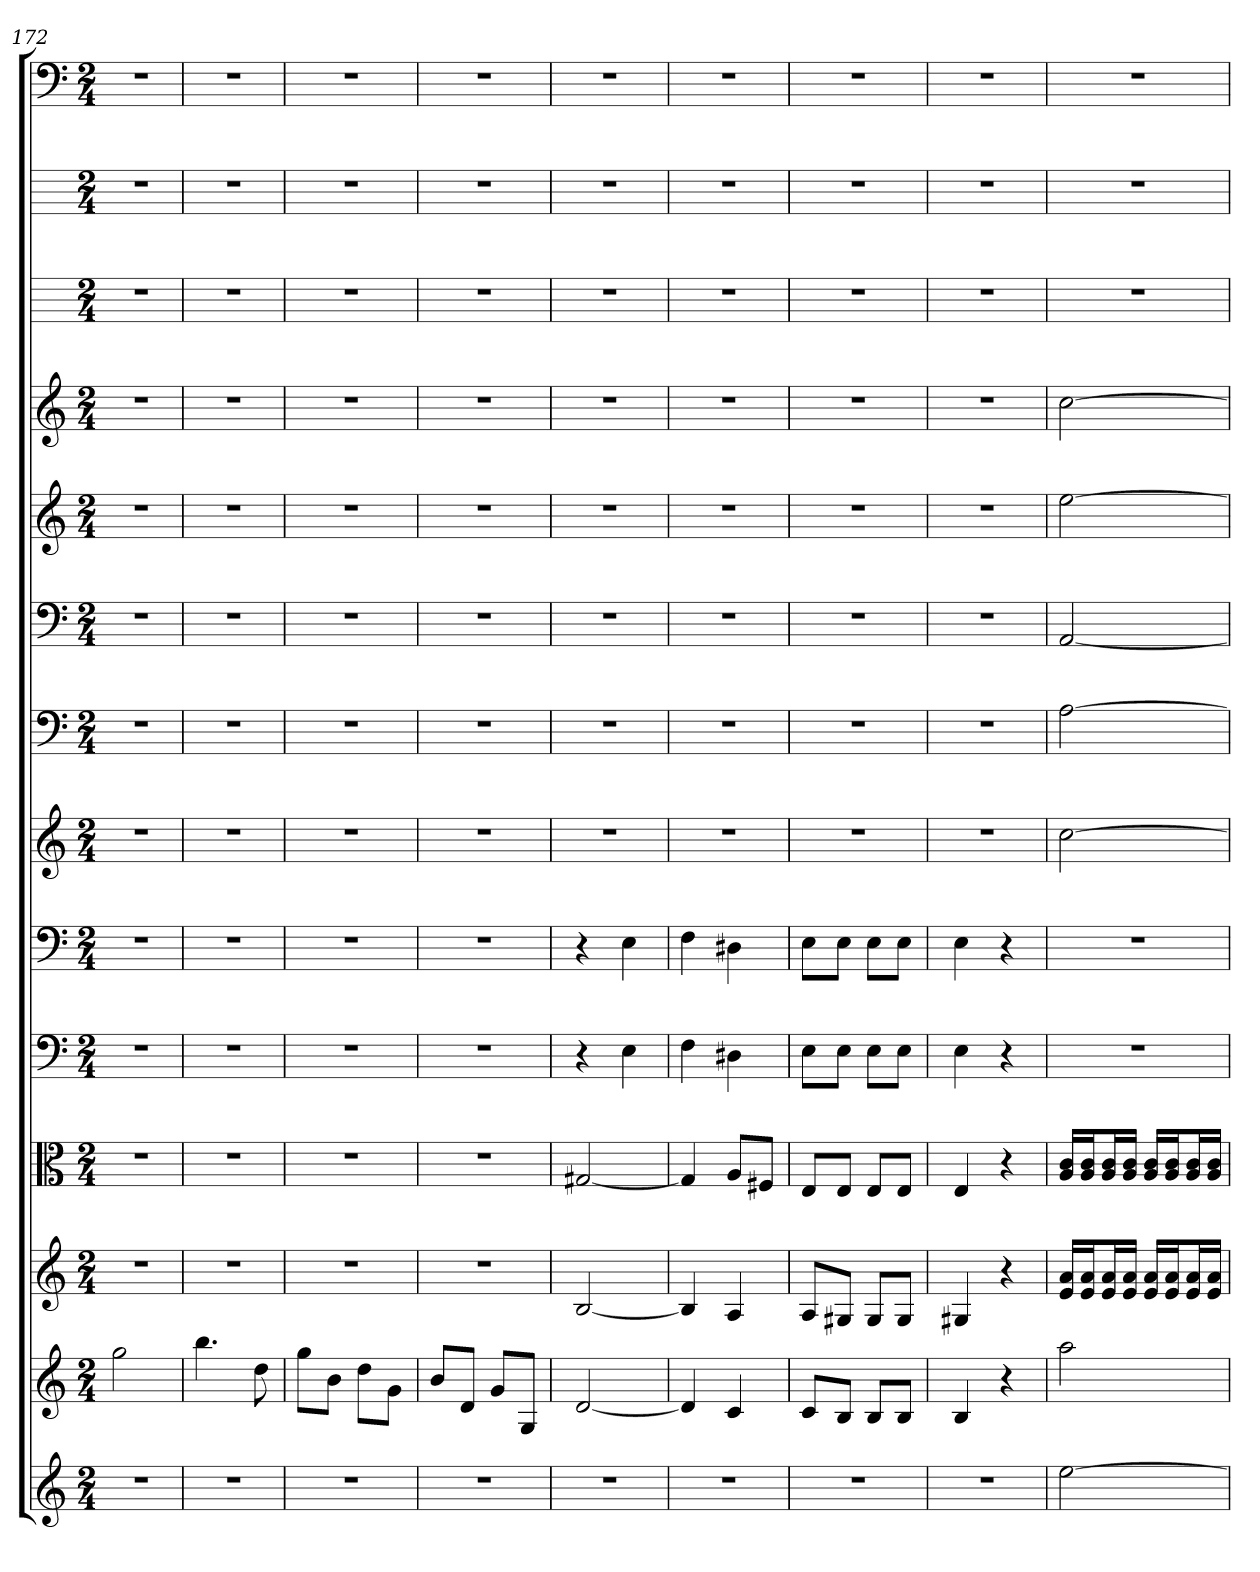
**kern	**kern	**kern	**kern	**kern	**kern	**kern	**kern	**kern	**kern	**kern	**kern	**kern	**kern
*part14	*part13	*part12	*part11	*part10	*part9	*part8	*part7	*part6	*part5	*part4	*part3	*part2	*part1
*staff14	*staff13	*staff12	*staff11	*staff10	*staff9	*staff8	*staff7	*staff6	*staff5	*staff4	*staff3	*staff2	*staff1
*	*	*	*clefC3	*clefF4	*clefF4	*	*clefF4	*clefF4	*	*	*	*	*clefF4
*k[]	*k[]	*k[]	*k[]	*k[]	*k[]	*k[]	*k[]	*k[]	*k[]	*k[]	*k[]	*k[]	*k[]
*C:	*C:	*C:	*C:	*C:	*C:	*C:	*C:	*C:	*C:	*C:	*C:	*C:	*C:
*M2/4	*M2/4	*M2/4	*M2/4	*M2/4	*M2/4	*M2/4	*M2/4	*M2/4	*M2/4	*M2/4	*M2/4	*M2/4	*M2/4
=172	=172	=172	=172	=172	=172	=172	=172	=172	=172	=172	=172	=172	=172
2r	2gg	2r	2r	2r	2r	2r	2r	2r	2r	2r	2r	2r	2r
=173	=173	=173	=173	=173	=173	=173	=173	=173	=173	=173	=173	=173	=173
2r	4.bb	2r	2r	2r	2r	2r	2r	2r	2r	2r	2r	2r	2r
.	8dd	.	.	.	.	.	.	.	.	.	.	.	.
=174	=174	=174	=174	=174	=174	=174	=174	=174	=174	=174	=174	=174	=174
2r	8ggL	2r	2r	2r	2r	2r	2r	2r	2r	2r	2r	2r	2r
.	8bJ	.	.	.	.	.	.	.	.	.	.	.	.
.	8ddL	.	.	.	.	.	.	.	.	.	.	.	.
.	8gJ	.	.	.	.	.	.	.	.	.	.	.	.
=175	=175	=175	=175	=175	=175	=175	=175	=175	=175	=175	=175	=175	=175
2r	8bL	2r	2r	2r	2r	2r	2r	2r	2r	2r	2r	2r	2r
.	8dJ	.	.	.	.	.	.	.	.	.	.	.	.
.	8gL	.	.	.	.	.	.	.	.	.	.	.	.
.	8GJ	.	.	.	.	.	.	.	.	.	.	.	.
=176	=176	=176	=176	=176	=176	=176	=176	=176	=176	=176	=176	=176	=176
2r	[2d	[2B	[2G#X	4r	4r	2r	2r	2r	2r	2r	2r	2r	2r
.	.	.	.	4E	4E	.	.	.	.	.	.	.	.
=177	=177	=177	=177	=177	=177	=177	=177	=177	=177	=177	=177	=177	=177
2r	4d]	4B]	4G#]	4F	4F	2r	2r	2r	2r	2r	2r	2r	2r
.	4c	4A	8A/L	4D#X	4D#X	.	.	.	.	.	.	.	.
.	.	.	8F#X/J	.	.	.	.	.	.	.	.	.	.
=178	=178	=178	=178	=178	=178	=178	=178	=178	=178	=178	=178	=178	=178
2r	8cL	8AL	8E/L	8E\L	8E\L	2r	2r	2r	2r	2r	2r	2r	2r
.	8BJ	8G#XJ	8E/J	8E\J	8E\J	.	.	.	.	.	.	.	.
.	8BL	8G#L	8E/L	8E\L	8E\L	.	.	.	.	.	.	.	.
.	8BJ	8G#J	8E/J	8E\J	8E\J	.	.	.	.	.	.	.	.
=179	=179	=179	=179	=179	=179	=179	=179	=179	=179	=179	=179	=179	=179
2r	4B	4G#X	4E	4E	4E	2r	2r	2r	2r	2r	2r	2r	2r
.	4r	4r	4r	4r	4r	.	.	.	.	.	.	.	.
=180	=180	=180	=180	=180	=180	=180	=180	=180	=180	=180	=180	=180	=180
[2ee	2aa	16e 16aLL	16A/ 16c/LL	2r	2r	[2cc	[2A	[2AA	[2ee	[2cc	2r	2r	2r
.	.	16e 16aJ	16A/ 16c/J	.	.	.	.	.	.	.	.	.	.
.	.	16e 16aL	16A/ 16c/L	.	.	.	.	.	.	.	.	.	.
.	.	16e 16aJJ	16A/ 16c/JJ	.	.	.	.	.	.	.	.	.	.
.	.	16e 16aLL	16A/ 16c/LL	.	.	.	.	.	.	.	.	.	.
.	.	16e 16aJ	16A/ 16c/J	.	.	.	.	.	.	.	.	.	.
.	.	16e 16aL	16A/ 16c/L	.	.	.	.	.	.	.	.	.	.
.	.	16e 16aJJ	16A/ 16c/JJ	.	.	.	.	.	.	.	.	.	.
=	=	=	=	=	=	=	=	=	=	=	=	=	=
*-	*-	*-	*-	*-	*-	*-	*-	*-	*-	*-	*-	*-	*-
